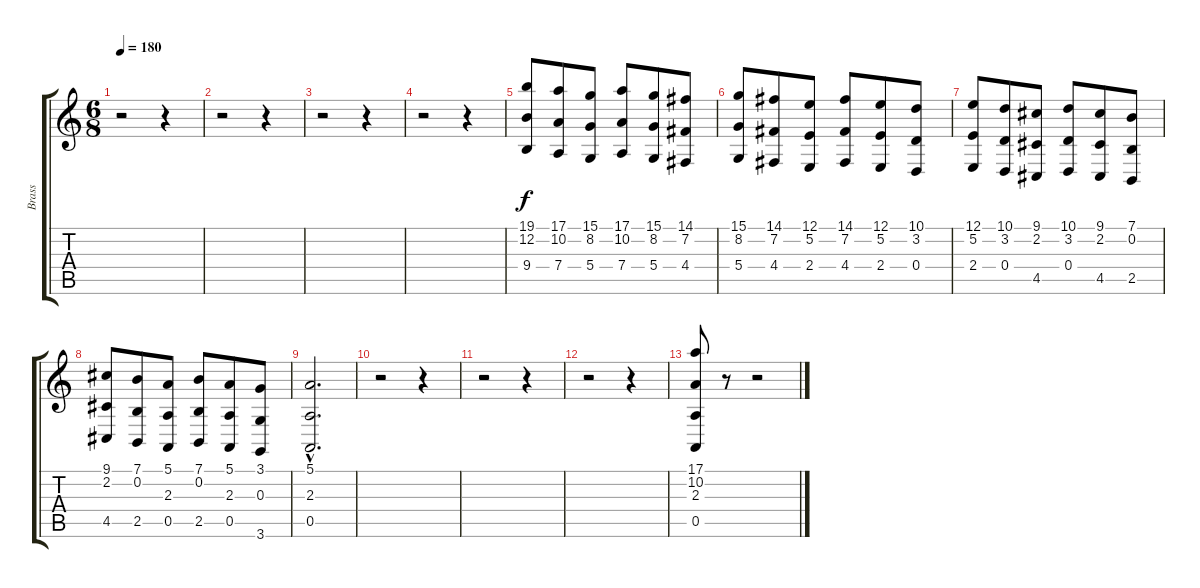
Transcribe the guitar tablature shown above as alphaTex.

\track ("Brass" "Brass") {instrument brasssection}
\staff {score tabs}
\tuning (E4 B3 G3 D3 A2 E2) {hide}
\ts (6 8)
\tempo 180
\clef g2
\ks c
r.2{dy f} r.4 |
r.2 r.4 |
r.2 r.4 |
r.2 r.4 |
(19.1 12.2 9.4).8 (17.1 10.2 7.4).8 (15.1 8.2 5.4).8 (17.1 10.2 7.4).8 (15.1 8.2 5.4).8 (14.1 7.2 4.4).8 |
(15.1 8.2 5.4).8 (14.1 7.2 4.4).8 (12.1 5.2 2.4).8 (14.1 7.2 4.4).8 (12.1 5.2 2.4).8 (10.1 3.2 0.4).8 |
(12.1 5.2 2.4).8 (10.1 3.2 0.4).8 (9.1 2.2 4.5).8 (10.1 3.2 0.4).8 (9.1 2.2 4.5).8 (7.1 0.2 2.5).8 |
(9.1 2.2 4.5).8 (7.1 0.2 2.5).8 (5.1 2.3 0.5).8 (7.1 0.2 2.5).8 (5.1 2.3 0.5).8 (3.1 0.3 3.6).8 |
(5.1{hac} 2.3{hac} 0.5{hac}).2{d} |
r.2 r.4 |
r.2 r.4 |
r.2 r.4 |
(17.1 10.2 2.3 0.5).8 r.8 r.2
